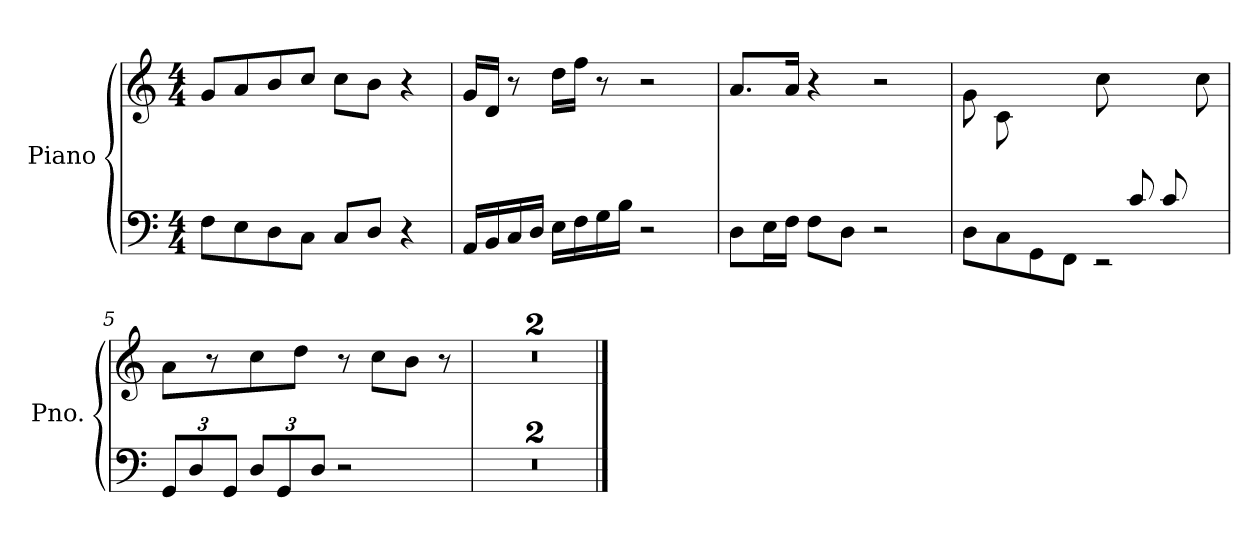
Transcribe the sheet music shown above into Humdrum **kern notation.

**kern	**kern
*part1	*part1
*staff2	*staff1
*I"Piano	*
*I'Pno.	*
*clefF4	*clefG2
*k[]	*k[]
*M4/4	*M4/4
=1	=1
8F\L	8g/L
8E\	8a/
8D\	8b/
8C\J	8cc/J
8C/L	8cc\L
8D/J	8b\J
4r	4r
=2	=2
16AA/LL	16g/LL
16BB/	16d/JJ
16C/	8r
16D/JJ	.
16E\LL	16dd\LL
16F\	16ff\JJ
16G\	8r
16B\JJ	.
2r	2r
=3	=3
8D\L	8.a/L
16E\L	.
16F\JJ	16a/Jk
8F\L	4r
8D\J	.
2r	2r
!!LO:LB:g=z
=4	=4
*^	*
4ryy	8D\L	8g\L
.	8C\	8c\
8B/	8GG\	4ryy
8G/J	8FF\J	.
8ryy	2r	8cc\L
8c/	.	4ryy
8c/	.	.
8ryy	.	8cc\J
*v	*v	*
=5	=5
*Xbrackettup	*
12GG/L	8a\L
12D/	.
.	8r
12GG/J	.
12D/L	8cc\
12GG/	.
.	8dd\J
12D/J	.
2r	8r
.	8cc\L
.	8b\J
.	8r
=6	=6
1r	1r
=7	=7
1r	1r
==	==
*-	*-
